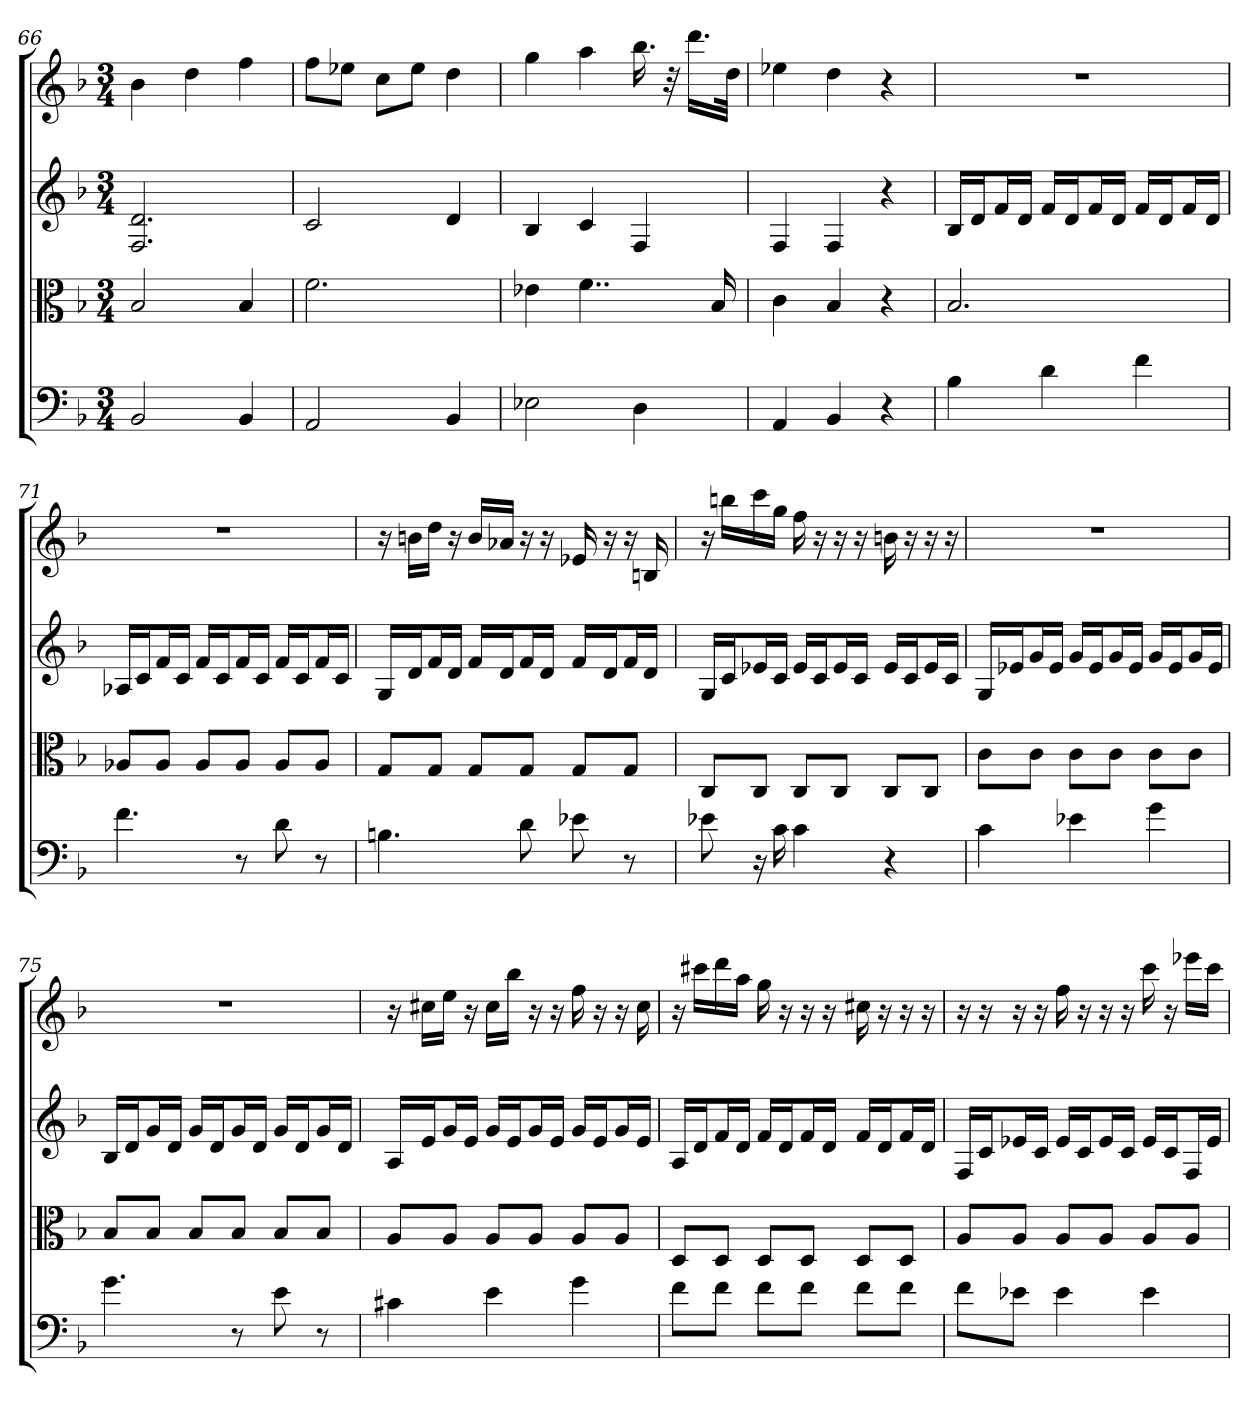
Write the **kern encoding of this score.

**kern	**kern	**kern	**kern
*part4	*part3	*part2	*part1
*staff4	*staff3	*staff2	*staff1
*clefF4	*clefC3	*clefG2	*clefG2
*k[b-]	*k[b-]	*k[b-]	*k[b-]
*F:	*F:	*F:	*F:
*M3/4	*M3/4	*M3/4	*M3/4
=66	=66	=66	=66
2BB-	2B-	2.F 2.d	4b-
.	.	.	4dd
4BB-	4B-	.	4ff
=67	=67	=67	=67
2AA	2.f	2c	8ff\L
.	.	.	8ee-X\J
.	.	.	8cc\L
.	.	.	8ee-\J
4BB-	.	4d	4dd
=68	=68	=68	=68
2E-X	4e-X	4B-	4gg
.	4..f	4c	4aa
4D	.	4F	16.bb-
.	.	.	32r
.	.	.	16.ddd\LL
.	16B-	.	.
.	.	.	32dd\JJk
=69	=69	=69	=69
4AA	4c	4F	4ee-X
4BB-	4B-	4F	4dd
4r	4r	4r	4r
=70	=70	=70	=70
4B-	2.B-	16B-/LL	2.r
.	.	16d/J	.
.	.	16f/L	.
.	.	16d/JJ	.
4d	.	16f/LL	.
.	.	16d/J	.
.	.	16f/L	.
.	.	16d/JJ	.
4f	.	16f/LL	.
.	.	16d/J	.
.	.	16f/L	.
.	.	16d/JJ	.
=71	=71	=71	=71
4.f	8A-X/L	16A-X/LL	2.r
.	.	16c/J	.
.	8A-/J	16f/L	.
.	.	16c/JJ	.
.	8A-/L	16f/LL	.
.	.	16c/J	.
8r	8A-/J	16f/L	.
.	.	16c/JJ	.
8d	8A-/L	16f/LL	.
.	.	16c/J	.
8r	8A-/J	16f/L	.
.	.	16c/JJ	.
=72	=72	=72	=72
4.Bn	8G/L	16G/LL	16r
.	.	16d/J	16bn\LL
.	8G/J	16f/L	16dd\JJ
.	.	16d/JJ	16r
.	8G/L	16f/LL	16b/LL
.	.	16d/J	16a-X/JJ
8d	8G/J	16f/L	16r
.	.	16d/JJ	16r
8e-X	8G/L	16f/LL	16e-X
.	.	16d/J	16r
8r	8G/J	16f/L	16r
.	.	16d/JJ	16Bn
=73	=73	=73	=73
8e-X	8C/L	16G/LL	16r
.	.	16c/J	16bbn\LL
16r	8C/J	16e-X/L	16ccc\
16c	.	16c/JJ	16gg\JJ
4c	8C/L	16e-/LL	16ff
.	.	16c/J	16r
.	8C/J	16e-/L	16r
.	.	16c/JJ	16r
4r	8C/L	16e-/LL	16bn
.	.	16c/J	16r
.	8C/J	16e-/L	16r
.	.	16c/JJ	16r
=74	=74	=74	=74
4c	8c\L	16G/LL	2.r
.	.	16e-X/J	.
.	8c\J	16g/L	.
.	.	16e-/JJ	.
4e-X	8c\L	16g/LL	.
.	.	16e-/J	.
.	8c\J	16g/L	.
.	.	16e-/JJ	.
4g	8c\L	16g/LL	.
.	.	16e-/J	.
.	8c\J	16g/L	.
.	.	16e-/JJ	.
=75	=75	=75	=75
4.g	8B-/L	16B-/LL	2.r
.	.	16d/J	.
.	8B-/J	16g/L	.
.	.	16d/JJ	.
.	8B-/L	16g/LL	.
.	.	16d/J	.
8r	8B-/J	16g/L	.
.	.	16d/JJ	.
8e	8B-/L	16g/LL	.
.	.	16d/J	.
8r	8B-/J	16g/L	.
.	.	16d/JJ	.
=76	=76	=76	=76
4c#X	8A/L	16A/LL	16r
.	.	16e/J	16cc#X\LL
.	8A/J	16g/L	16ee\JJ
.	.	16e/JJ	16r
4e	8A/L	16g/LL	16cc#\LL
.	.	16e/J	16bb-\JJ
.	8A/J	16g/L	16r
.	.	16e/JJ	16r
4g	8A/L	16g/LL	16ff
.	.	16e/J	16r
.	8A/J	16g/L	16r
.	.	16e/JJ	16cc#
=77	=77	=77	=77
8f\L	8D/L	16A/LL	16r
.	.	16d/J	16ccc#X\LL
8f\J	8D/J	16f/L	16ddd\
.	.	16d/JJ	16aa\JJ
8f\L	8D/L	16f/LL	16gg
.	.	16d/J	16r
8f\J	8D/J	16f/L	16r
.	.	16d/JJ	16r
8f\L	8D/L	16f/LL	16cc#X
.	.	16d/J	16r
8f\J	8D/J	16f/L	16r
.	.	16d/JJ	16r
=78	=78	=78	=78
8f\L	8A/L	16F/LL	16r
.	.	16c/J	16r
8e-X\J	8A/J	16e-X/L	16r
.	.	16c/JJ	16r
4e-	8A/L	16e-/LL	16ff
.	.	16c/J	16r
.	8A/J	16e-/L	16r
.	.	16c/JJ	16r
4e-	8A/L	16e-/LL	16ccc
.	.	16c/J	16r
.	8A/J	16F/L	16eee-X\LL
.	.	16e-/JJ	16ccc\JJ
=	=	=	=
*-	*-	*-	*-
